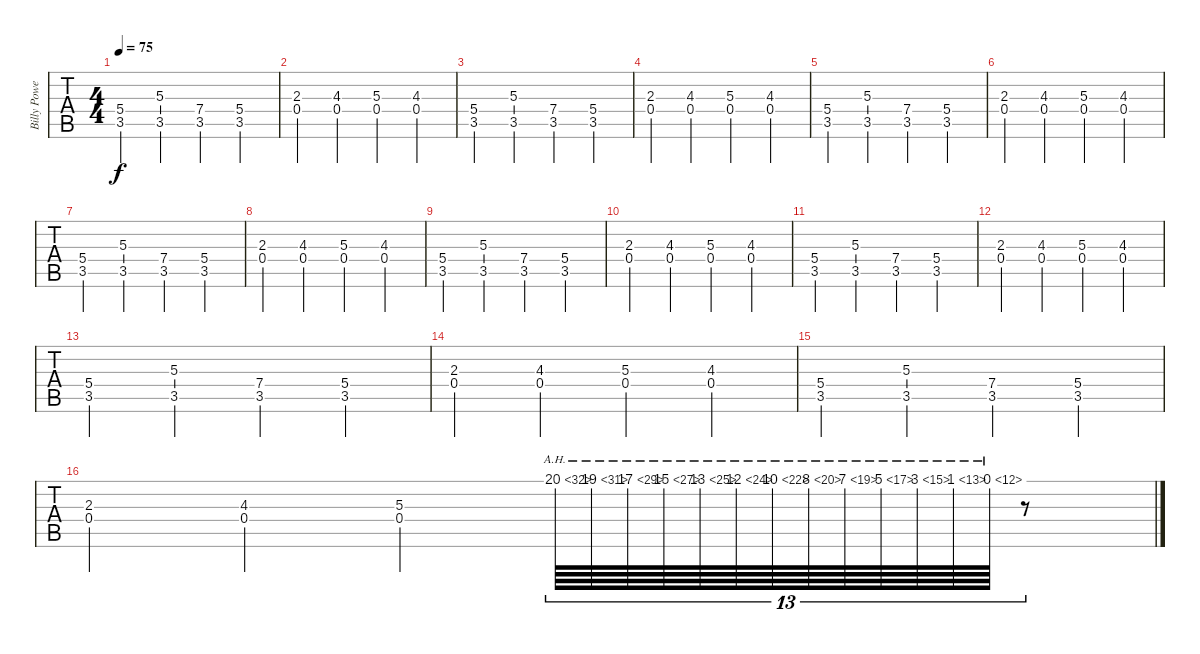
\track ("Billy Powell - Piano (RH)" "Billy Powe") {instrument acousticgrandpiano}
\staff {tabs}
\tuning (E4 B3 G3 D3 A2 E2) {hide}
\ts (4 4)
\tempo 75
\clef g2
\ks c
(5.4 3.5).4{dy f} (5.3 3.5).4 (7.4 3.5).4 (5.4 3.5).4 |
(2.3 0.4).4 (4.3 0.4).4 (5.3 0.4).4 (4.3 0.4).4 |
(5.4 3.5).4 (5.3 3.5).4 (7.4 3.5).4 (5.4 3.5).4 |
(2.3 0.4).4 (4.3 0.4).4 (5.3 0.4).4 (4.3 0.4).4 |
(5.4 3.5).4 (5.3 3.5).4 (7.4 3.5).4 (5.4 3.5).4 |
(2.3 0.4).4 (4.3 0.4).4 (5.3 0.4).4 (4.3 0.4).4 |
(5.4 3.5).4 (5.3 3.5).4 (7.4 3.5).4 (5.4 3.5).4 |
(2.3 0.4).4 (4.3 0.4).4 (5.3 0.4).4 (4.3 0.4).4 |
(5.4 3.5).4 (5.3 3.5).4 (7.4 3.5).4 (5.4 3.5).4 |
(2.3 0.4).4 (4.3 0.4).4 (5.3 0.4).4 (4.3 0.4).4 |
(5.4 3.5).4 (5.3 3.5).4 (7.4 3.5).4 (5.4 3.5).4 |
(2.3 0.4).4 (4.3 0.4).4 (5.3 0.4).4 (4.3 0.4).4 |
(5.4 3.5).4 (5.3 3.5).4 (7.4 3.5).4 (5.4 3.5).4 |
(2.3 0.4).4 (4.3 0.4).4 (5.3 0.4).4 (4.3 0.4).4 |
(5.4 3.5).4 (5.3 3.5).4 (7.4 3.5).4 (5.4 3.5).4 |
(2.3 0.4).4 (4.3 0.4).4 (5.3 0.4).4 20.1{ah 12}.64{tu (13 8)} 19.1{ah 12}.64{tu (13 8)} 17.1{ah 12}.64{tu (13 8)} 15.1{ah 12}.64{tu (13 8)} 13.1{ah 12}.64{tu (13 8)} 12.1{ah 12}.64{tu (13 8)} 10.1{ah 12}.64{tu (13 8)} 8.1{ah 12}.64{tu (13 8)} 7.1{ah 12}.64{tu (13 8)} 5.1{ah 12}.64{tu (13 8)} 3.1{ah 12}.64{tu (13 8)} 1.1{ah 12}.64{tu (13 8)} 0.1{ah 12}.64{tu (13 8)} r.8
